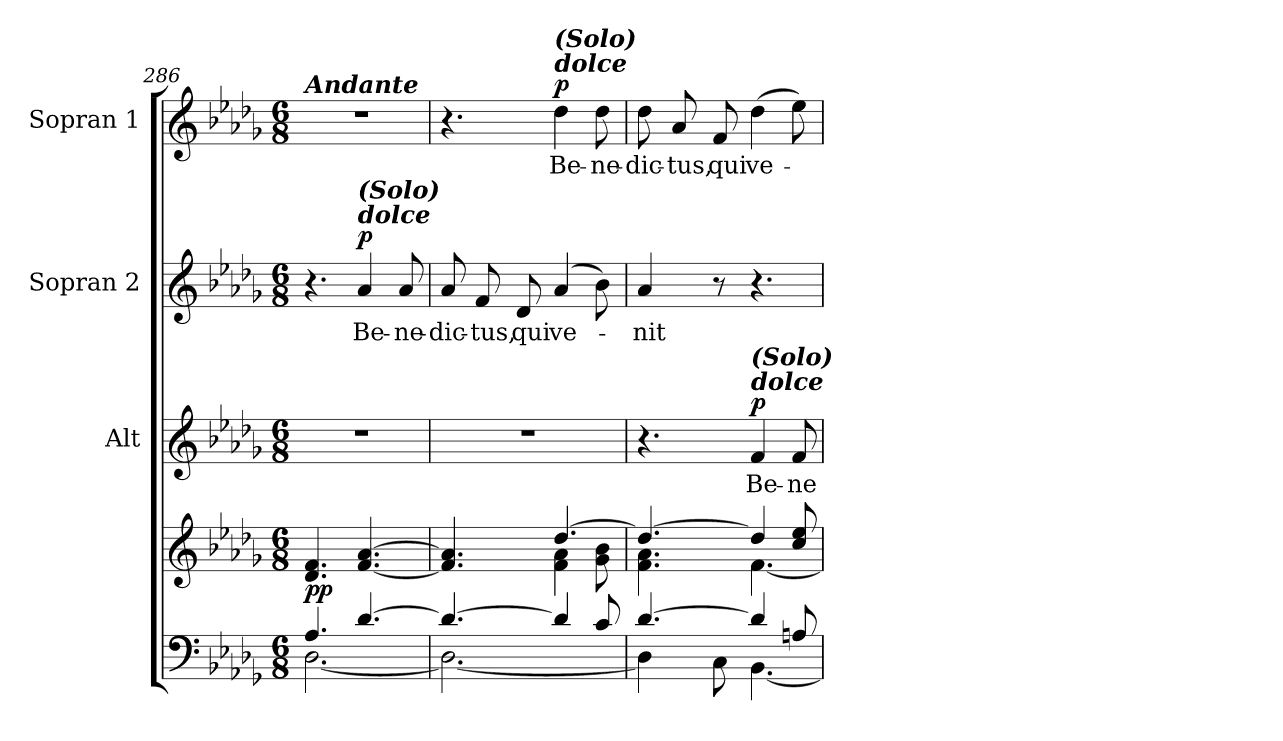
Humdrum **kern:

**kern	**kern	**dynam	**kern	**text	**dynam	**kern	**text	**dynam	**kern	**text	**dynam
*part4	*part4	*part4	*part3	*part3	*part3	*part2	*part2	*part2	*part1	*part1	*part1
*staff5	*staff4	*staff4/5	*staff3	*staff3	*staff3	*staff2	*staff2	*staff2	*staff1	*staff1	*staff1
*	*	*	*I"Alt	*	*	*I"Sopran 2	*	*	*I"Sopran 1	*	*
*	*	*	*I'A.	*	*	*I'S. 2	*	*	*I'S. 1	*	*
!!LO:LB:g=z
*clefF4	*clefG2	*	*clefG2	*	*	*clefG2	*	*	*clefG2	*	*
*k[b-e-a-d-g-]	*k[b-e-a-d-g-]	*	*k[b-e-a-d-g-]	*	*	*k[b-e-a-d-g-]	*	*	*k[b-e-a-d-g-]	*	*
*D-:	*D-:	*	*D-:	*	*	*D-:	*	*	*D-:	*	*
*M6/8	*M6/8	*	*M6/8	*	*	*M6/8	*	*	*M6/8	*	*
=286	=286	=286	=286	=286	=286	=286	=286	=286	=286	=286	=286
*^	*	*	*	*	*	*	*	*	*	*	*
!	!	!	!	!	!	!	!	!	!	!LO:TX:a:Bi:t=Andante	!	!
!	!	!	!LO:DY:b	!	!	!	!	!	!	!	!	!
4.A-/	[<2.D-\	4.d-/ 4.f/	pp	2.r	.	.	4.r	.	.	2.r	.	.
!	!	!	!	!	!	!	!LO:TX:a:Bi:t=dolce	!	!	!	!	!
!	!	!	!	!	!	!	!LO:TX:a:Bi:t=(Solo)	!	!	!	!	!
!	!	!	!	!	!	!	!	!LO:LY:b	!LO:DY:a	!	!	!
[>4.d-/	.	[4.f/ [4.a-/	.	.	.	.	4a-/	Be-	p	.	.	.
!	!	!	!	!	!	!	!	!LO:LY:b	!	!	!	!
.	.	.	.	.	.	.	8a-/	-ne-	.	.	.	.
=287	=287	=287	=287	=287	=287	=287	=287	=287	=287	=287	=287	=287
*	*	*^	*	*	*	*	*	*	*	*	*	*
!	!	!	!	!	!	!	!	!	!LO:LY:b	!	!	!	!
4.d-/_	2.D-\_	4.f/] 4.a-/]	4.ryy	.	2.r	.	.	8a-/	-dic-	.	4.r	.	.
!	!	!	!	!	!	!	!	!	!LO:LY:b	!	!	!	!
.	.	.	.	.	.	.	.	8f/	-tus,	.	.	.	.
!	!	!	!	!	!	!	!	!	!LO:LY:b	!	!	!	!
.	.	.	.	.	.	.	.	8d-/	qui	.	.	.	.
!	!	!	!	!	!	!	!	!	!	!	!LO:TX:a:Bi:t=dolce	!	!
!	!	!	!	!	!	!	!	!	!	!	!LO:TX:a:Bi:t=(Solo)	!	!
!	!	!	!	!	!	!	!	!	!LO:LY:b	!	!	!LO:LY:b	!LO:DY:a
4d-/]	.	[>4.dd-/	4f\ 4a-\	.	.	.	.	(4a-/	ve-	.	4dd-\	Be-	p
!	!	!	!	!	!	!	!	!	!	!	!	!LO:LY:b	!
8c/	.	.	8g-\ 8b-\	.	.	.	.	8b-\)	.	.	8dd-\	-ne-	.
=288	=288	=288	=288	=288	=288	=288	=288	=288	=288	=288	=288	=288	=288
!	!	!	!	!	!	!	!	!	!LO:LY:b	!	!	!LO:LY:b	!
[>4.d-/	4D-\]	4.dd-/_	4.f\ 4.a-\	.	4.r	.	.	4a-/	-nit	.	8dd-\	-dic-	.
!	!	!	!	!	!	!	!	!	!	!	!	!LO:LY:b	!
.	.	.	.	.	.	.	.	.	.	.	8a-/	-tus,	.
!	!	!	!	!	!	!	!	!	!	!	!	!LO:LY:b	!
.	8C\	.	.	.	.	.	.	8r	.	.	8f/	qui	.
!	!	!	!	!	!LO:TX:a:Bi:t=dolce	!	!	!	!	!	!	!	!
!	!	!	!	!	!LO:TX:a:Bi:t=(Solo)	!	!	!	!	!	!	!	!
!	!	!	!	!	!	!LO:LY:b	!LO:DY:a	!	!	!	!	!LO:LY:b	!
4d-/]	[<4.BB-\	4dd-/]	[<4.f\	.	4f/	Be-	p	4.r	.	.	(>4dd-\	ve-	.
!	!	!	!	!	!	!LO:LY:b	!	!	!	!	!	!	!
8An/	.	8cc/ 8ee-/	.	.	8f/	-ne-	.	.	.	.	8ee-\)	.	.
*v	*v	*	*	*	*	*	*	*	*	*	*	*	*
*	*v	*v	*	*	*	*	*	*	*	*	*	*
=	=	=	=	=	=	=	=	=	=	=	=
*-	*-	*-	*-	*-	*-	*-	*-	*-	*-	*-	*-
